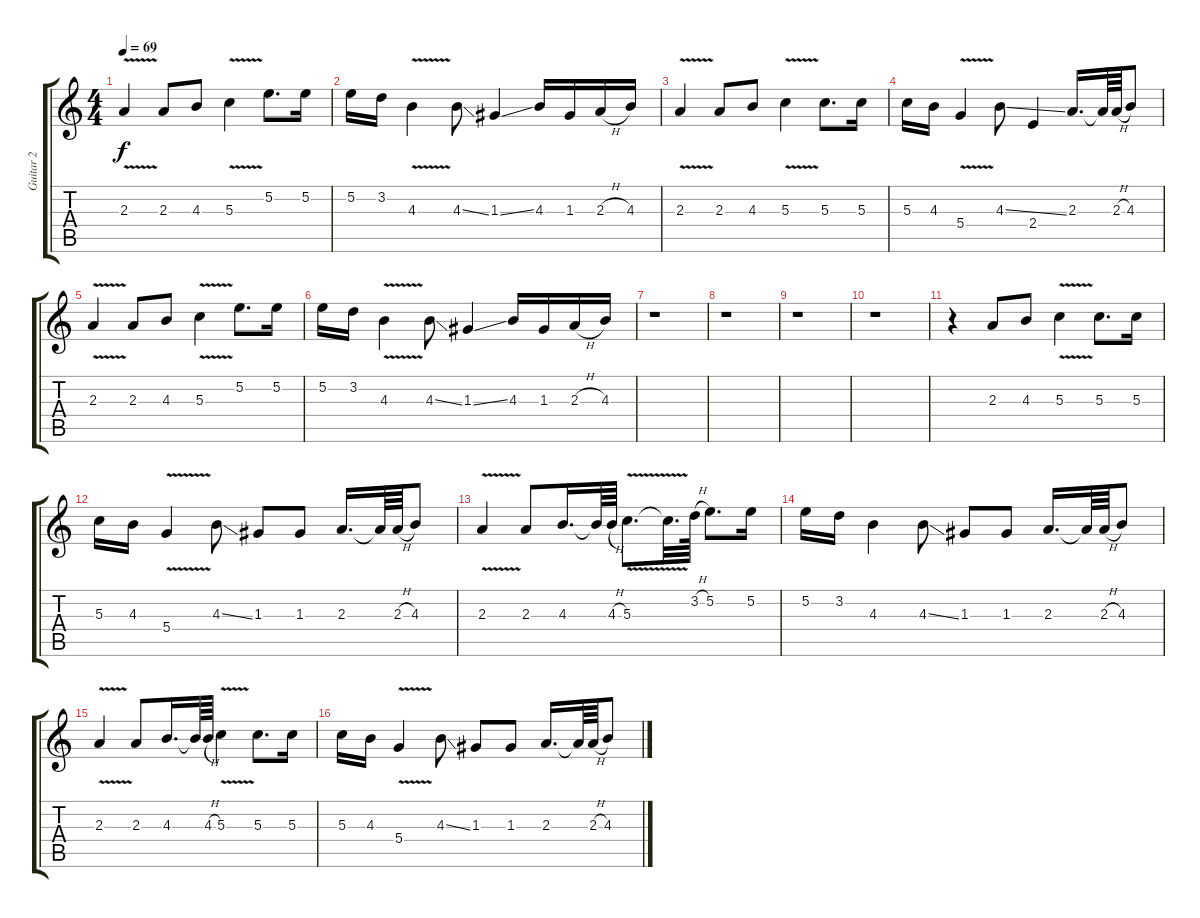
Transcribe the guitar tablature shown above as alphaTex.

\track ("Guitar 2" "Guitar 2") {instrument electricguitarclean}
\staff {score tabs}
\tuning (E4 B3 G3 D3 A2 E2) {hide}
\ts (4 4)
\tempo 69
\clef g2
\ks c
2.3{v}.4{dy f} 2.3.8 4.3.8 5.3{v}.4 5.2.8{d} 5.2.16 |
5.2.16 3.2.16 4.3{v}.4 4.3{ss}.8 1.3{ss}.4 4.3.16 1.3.16 2.3{h}.16 4.3.16 |
2.3{v}.4 2.3.8 4.3.8 5.3{v}.4 5.3.8{d} 5.3.16 |
5.3.16 4.3.16 5.4{v}.4 4.3{ss}.8 2.4.4 2.3.16{d} 2.3{t}.64 2.3{h}.64 4.3.8 |
2.3{v}.4 2.3.8 4.3.8 5.3{v}.4 5.2.8{d} 5.2.16 |
5.2.16 3.2.16 4.3{v}.4 4.3{ss}.8 1.3{ss}.4 4.3.16 1.3.16 2.3{h}.16 4.3.16 |
r.1 |
r.1 |
r.1 |
r.1 |
r.4 2.3.8 4.3.8 5.3{v}.4 5.3.8{d} 5.3.16 |
5.3.16 4.3.16 5.4{v}.4 4.3{ss}.8 1.3.8 1.3.8 2.3.16{d} 2.3{t}.64 2.3{h}.64 4.3.8 |
2.3{v}.4 2.3.8 4.3.16{d} 4.3{t}.64 4.3{h}.64 5.3{v}.8{d} 5.3{t}.32{d} 3.2{h}.64 5.2.8{d} 5.2.16 |
5.2.16 3.2.16 4.3.4 4.3{ss}.8 1.3.8 1.3.8 2.3.16{d} 2.3{t}.64 2.3{h}.64 4.3.8 |
2.3{v}.4 2.3.8 4.3.16{d} 4.3{t}.64 4.3{h}.64 5.3{v}.4 5.3.8{d} 5.3.16 |
5.3.16 4.3.16 5.4{v}.4 4.3{ss}.8 1.3.8 1.3.8 2.3.16{d} 2.3{t}.64 2.3{h}.64 4.3.8
